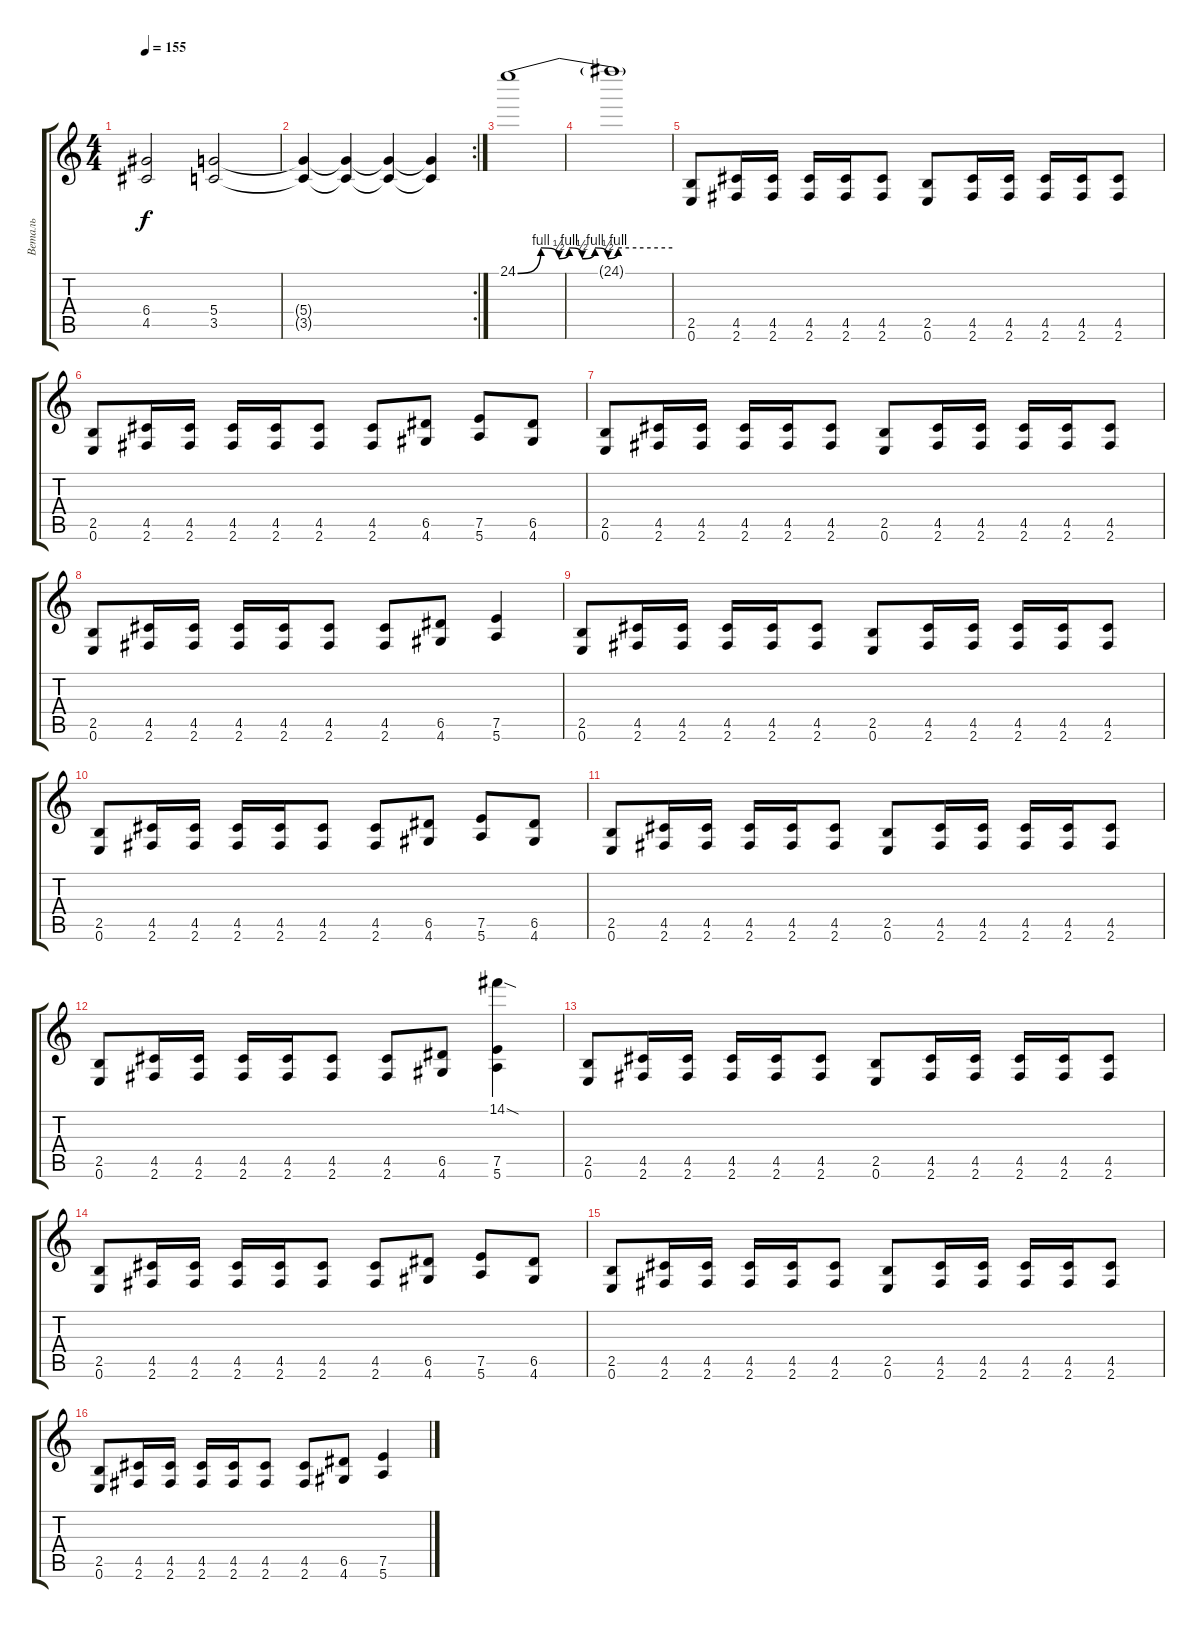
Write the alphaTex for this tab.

\track ("Веталь" "Веталь") {instrument distortionguitar}
\staff {score tabs}
\tuning (E4 B3 G3 D3 A2 E2) {hide}
\ts (4 4)
\tempo 155
\clef g2
\ks c
(6.4{t} 4.5{t}).2{dy f} (5.4 3.5).2 |
\rc 2
(5.4{t} 3.5{t}).4 (5.4{t} 3.5{t}).4 (5.4{t} 3.5{t}).4 (5.4{t} 3.5{t}).4 |
24.1{be (custom 0 0 9 4 16 2 20 4 25 2 30 4 35 2 39 4 60 4)}.1 |
24.1{t}.1 |
(2.5 0.6).8 (4.5 2.6).16 (4.5 2.6).16 (4.5 2.6).16 (4.5 2.6).16 (4.5 2.6).8 (2.5 0.6).8 (4.5 2.6).16 (4.5 2.6).16 (4.5 2.6).16 (4.5 2.6).16 (4.5 2.6).8 |
(2.5 0.6).8 (4.5 2.6).16 (4.5 2.6).16 (4.5 2.6).16 (4.5 2.6).16 (4.5 2.6).8 (4.5 2.6).8 (6.5 4.6).8 (7.5 5.6).8 (6.5 4.6).8 |
(2.5 0.6).8 (4.5 2.6).16 (4.5 2.6).16 (4.5 2.6).16 (4.5 2.6).16 (4.5 2.6).8 (2.5 0.6).8 (4.5 2.6).16 (4.5 2.6).16 (4.5 2.6).16 (4.5 2.6).16 (4.5 2.6).8 |
(2.5 0.6).8 (4.5 2.6).16 (4.5 2.6).16 (4.5 2.6).16 (4.5 2.6).16 (4.5 2.6).8 (4.5 2.6).8 (6.5 4.6).8 (7.5 5.6).4 |
(2.5 0.6).8 (4.5 2.6).16 (4.5 2.6).16 (4.5 2.6).16 (4.5 2.6).16 (4.5 2.6).8 (2.5 0.6).8 (4.5 2.6).16 (4.5 2.6).16 (4.5 2.6).16 (4.5 2.6).16 (4.5 2.6).8 |
(2.5 0.6).8 (4.5 2.6).16 (4.5 2.6).16 (4.5 2.6).16 (4.5 2.6).16 (4.5 2.6).8 (4.5 2.6).8 (6.5 4.6).8 (7.5 5.6).8 (6.5 4.6).8 |
(2.5 0.6).8 (4.5 2.6).16 (4.5 2.6).16 (4.5 2.6).16 (4.5 2.6).16 (4.5 2.6).8 (2.5 0.6).8 (4.5 2.6).16 (4.5 2.6).16 (4.5 2.6).16 (4.5 2.6).16 (4.5 2.6).8 |
(2.5 0.6).8 (4.5 2.6).16 (4.5 2.6).16 (4.5 2.6).16 (4.5 2.6).16 (4.5 2.6).8 (4.5 2.6).8 (6.5 4.6).8 (14.1{sod} 7.5 5.6).4 |
(2.5 0.6).8 (4.5 2.6).16 (4.5 2.6).16 (4.5 2.6).16 (4.5 2.6).16 (4.5 2.6).8 (2.5 0.6).8 (4.5 2.6).16 (4.5 2.6).16 (4.5 2.6).16 (4.5 2.6).16 (4.5 2.6).8 |
(2.5 0.6).8 (4.5 2.6).16 (4.5 2.6).16 (4.5 2.6).16 (4.5 2.6).16 (4.5 2.6).8 (4.5 2.6).8 (6.5 4.6).8 (7.5 5.6).8 (6.5 4.6).8 |
(2.5 0.6).8 (4.5 2.6).16 (4.5 2.6).16 (4.5 2.6).16 (4.5 2.6).16 (4.5 2.6).8 (2.5 0.6).8 (4.5 2.6).16 (4.5 2.6).16 (4.5 2.6).16 (4.5 2.6).16 (4.5 2.6).8 |
(2.5 0.6).8 (4.5 2.6).16 (4.5 2.6).16 (4.5 2.6).16 (4.5 2.6).16 (4.5 2.6).8 (4.5 2.6).8 (6.5 4.6).8 (7.5 5.6).4
